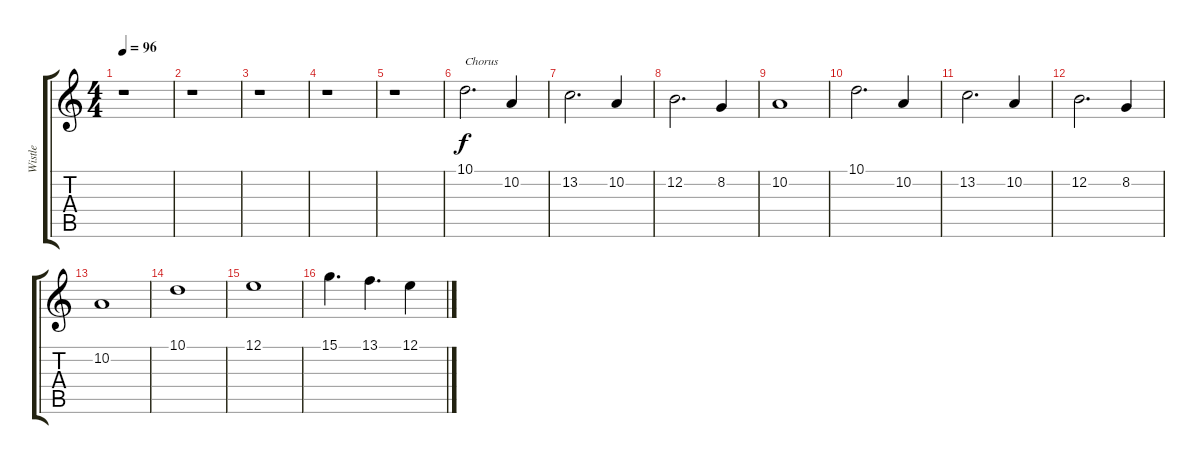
\track ("Wistle" "Wistle") {instrument lead3calliope}
\staff {score tabs}
\tuning (E4 B3 G3 D3 A2 E2) {hide}
\ts (4 4)
\tempo 96
\clef g2
\ks c
r.1{dy f} |
r.1 |
r.1 |
r.1 |
r.1 |
10.1.2{d txt "Chorus"} 10.2.4 |
13.2.2{d} 10.2.4 |
12.2.2{d} 8.2.4 |
10.2.1 |
10.1.2{d} 10.2.4 |
13.2.2{d} 10.2.4 |
12.2.2{d} 8.2.4 |
10.2.1 |
10.1.1 |
12.1.1 |
15.1.4{d} 13.1.4{d} 12.1.4
